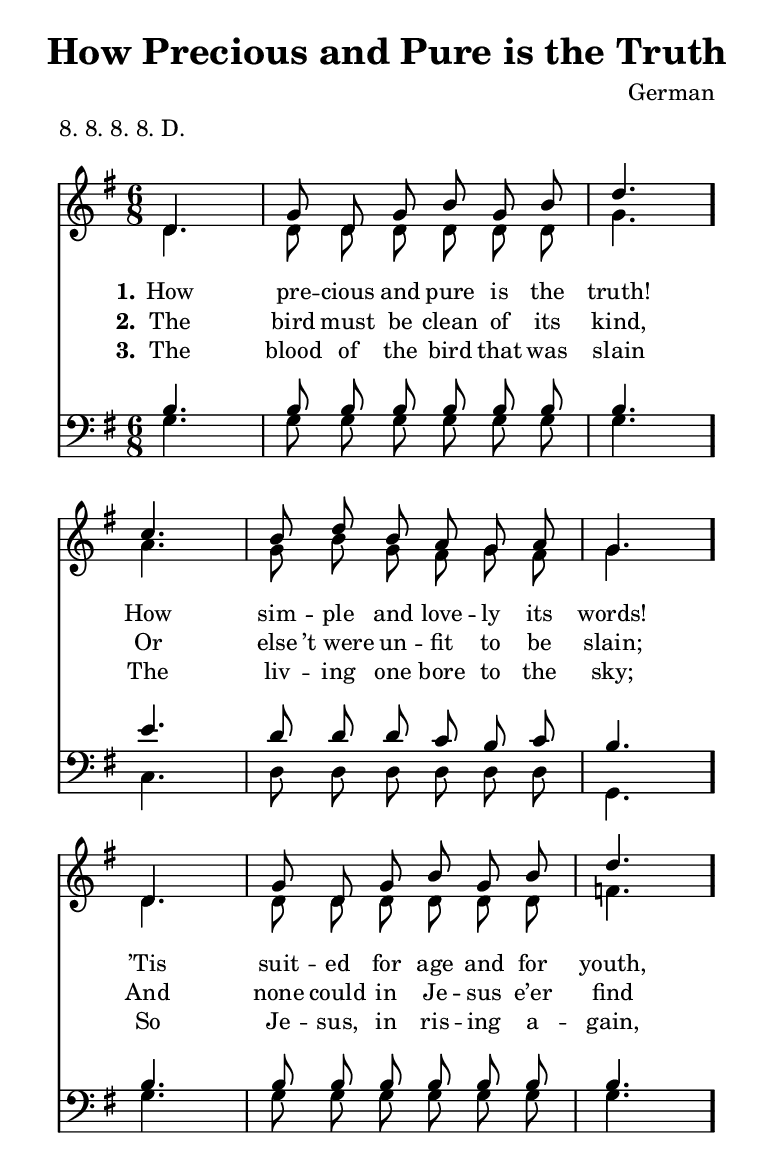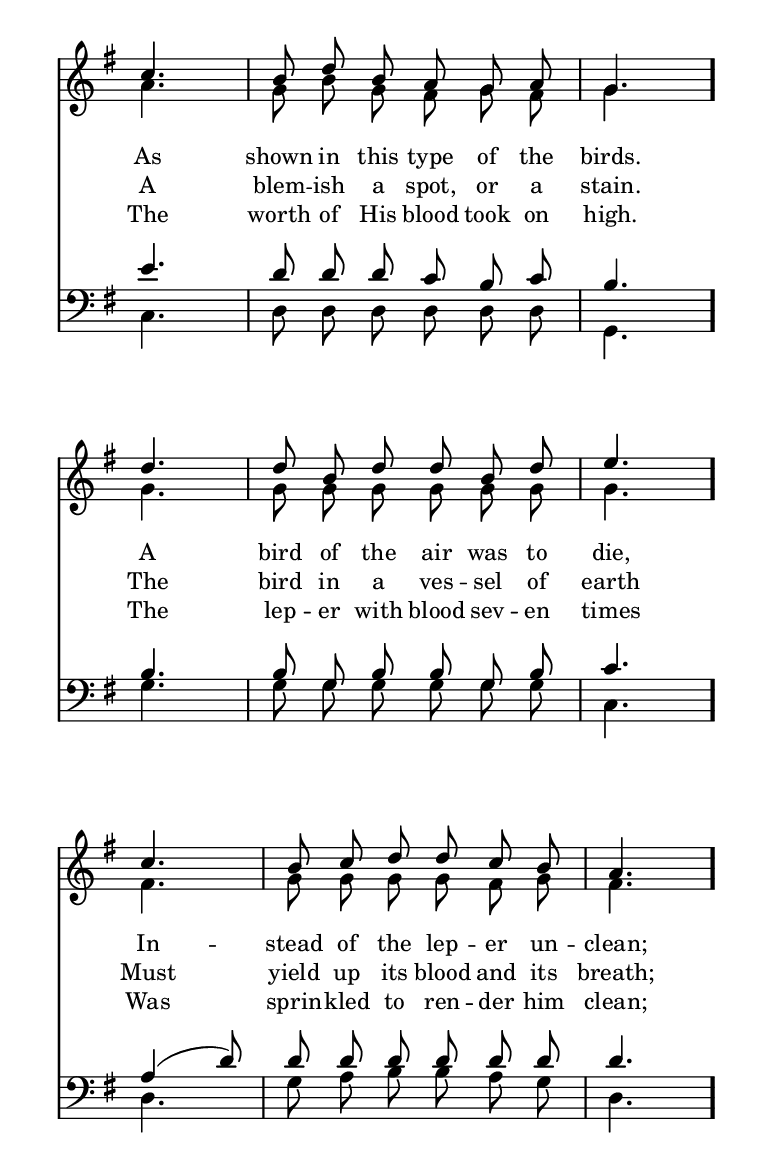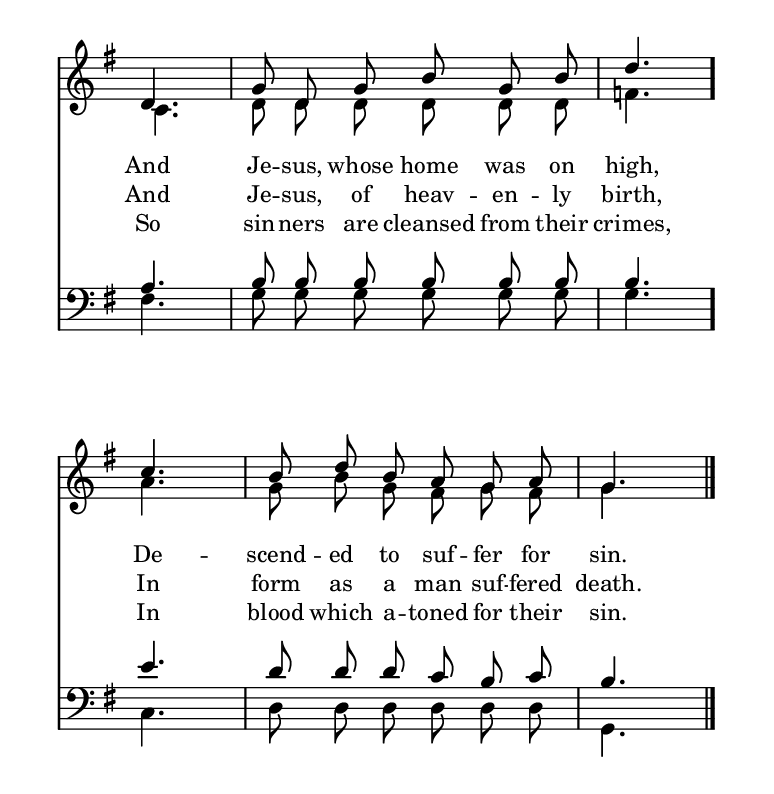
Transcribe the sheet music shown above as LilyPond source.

\include "common/global.ily"
\paper {
  \include "common/paper.ily"
  %ragged-bottom = ##t
  %ragged-last-bottom = ##t
  %systems-per-page = ##f
  %page-count = ##f
}

\header{
  hymnnumber = "18"
  title = "How Precious and Pure is the Truth"
  tunename = "De Fleury"
  meter = "8. 8. 8. 8. D."
  %poet = ""
  composer = "German"
  %copyright = ""
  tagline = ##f
}

% for fermata in MIDI
ta = { \tempo 4=70 }
tb = { \tempo 4=35 }

patternAA = { c4.     | c8 c8 c8 c8 c8 c8 | c4. } % All except line 6 tenor
patternAB = { c4( c8) | c8 c8 c8 c8 c8 c8 | c4. } % Line 6 tenor

global = {
  \include "common/overrides.ily"
  \override Staff.TimeSignature.style = #'()
  \time 6/8
  \override Score.MetronomeMark.transparent = ##t % hide all fermata changes too
  \ta
  \key g \major
  \partial 4.
  \autoBeamOff
}

notesSoprano = {
\global
\relative c' {

  \changePitch \patternAA { d  | g d g b g b | d }
  \changePitch \patternAA { c  | b d b a g a | g }
  \changePitch \patternAA { d  | g d g b g b | d }
  \changePitch \patternAA { c  | b d b a g a | g }

  \changePitch \patternAA { d' | d b d d b d | e }
  \changePitch \patternAA { c  | b c d d c b | a }
  \changePitch \patternAA { d, | g d g b g b | d }
  \changePitch \patternAA { c  | b d b a g a | g }

  \bar "|."

}
}

notesAlto = {
\global
\relative e' {

  \changePitch \patternAA { d   | d d d d d d     | g   }
  \changePitch \patternAA { a   | g b g fis g fis | g   }
  \changePitch \patternAA { d   | d d d d d d     | f   }
  \changePitch \patternAA { a   | g b g fis g fis | g   }

  \changePitch \patternAA { g   | g g g g g g     | g   }
  \changePitch \patternAA { fis | g g g g fis g   | fis }
  \changePitch \patternAA { c   | d d d d d d     | f   }
  \changePitch \patternAA { a   | g b g fis g fis | g   }

}
}

notesTenor = {
\global
\relative a {

  \changePitch \patternAA { b   | b b b b b b | b }
  \changePitch \patternAA { e   | d d d c b c | b }
  \changePitch \patternAA { b   | b b b b b b | b }
  \changePitch \patternAA { e   | d d d c b c | b }

  \changePitch \patternAA { b   | b g b b g b | c }
  \changePitch \patternAB { a d | d d d d d d | d }
  \changePitch \patternAA { a   | b b b b b b | b }
  \changePitch \patternAA { e   | d d d c b c | b }

}
}

notesBass = {
\global
\relative f {

  \changePitch \patternAA { g   | g g g g g g | g  }
  \changePitch \patternAA { c,  | d d d d d d | g, }
  \changePitch \patternAA { g'  | g g g g g g | g  }
  \changePitch \patternAA { c,  | d d d d d d | g, }

  \changePitch \patternAA { g'  | g g g g g g | c, }
  \changePitch \patternAA { d   | g a b b a g | d  }
  \changePitch \patternAA { fis | g g g g g g | g  }
  \changePitch \patternAA { c,  | d d d d d d | g,  }

}
}

wordsA = \lyricmode {
\set stanza = "1."

How pre -- cious and pure is the truth! \bar "."
How sim -- ple and love -- ly its words! \bar "." \break
’Tis suit -- ed for age and for youth, \bar "."
As shown in this type of the birds. \bar "." \break
A bird of the air was to die, \bar "."
In -- stead of the lep -- er un -- clean; \bar "." \break
And Je -- sus, whose home was on high, \bar "."
De -- scend -- ed to suf -- fer for sin. \bar "." \break

}

wordsB = \lyricmode {
\set stanza = "2."

The bird must be clean of its kind,
Or else ’t_were un -- fit to be slain;
And none could in Je -- sus e’er find
A blem -- ish a spot, or a stain.
The bird in a ves -- sel of earth
Must yield up its blood and its breath;
And Je -- sus, of heav -- en -- ly birth,
In form as a man suf -- fered death.

}

wordsC = \lyricmode {
\set stanza = "3."

The blood of the bird that was slain
The liv -- ing one bore to the sky;
So Je -- sus, in ris -- ing a -- gain,
The worth of His blood took on high.
The lep -- er with blood sev -- en times
Was sprin -- kled to ren -- der him clean;
So sin -- ners are cleansed from their crimes,
In blood which a -- toned for their sin.

}

\score {
  \context ChoirStaff <<
    \context Staff = upper <<
      \set ChoirStaff.systemStartDelimiter = #'SystemStartBar
      \context Voice  = sopranos { \voiceOne << \notesSoprano >> }
      \context Voice  = altos { \voiceTwo << \notesAlto >> }
      \context Lyrics = one   \lyricsto sopranos \wordsA
      \context Lyrics = two   \lyricsto sopranos \wordsB
      \context Lyrics = three \lyricsto sopranos \wordsC
      %\context Lyrics = four  \lyricsto sopranos \wordsD
      %\context Lyrics = five  \lyricsto sopranos \wordsE
    >>
    \context Staff = men <<
      \clef bass
      \context Voice  = tenors { \voiceOne << \notesTenor >> }
      \context Voice  = basses { \voiceTwo << \notesBass >> }
    >>
  >>
  \layout {
    \include "common/layout.ily"
  }
  \midi{
    \include "common/midi.ily"
  }
}

\version "2.18.0"  % necessary for upgrading to future LilyPond versions.

% vi:set et ts=2 sw=2 ai nocindent syntax=lilypond:
